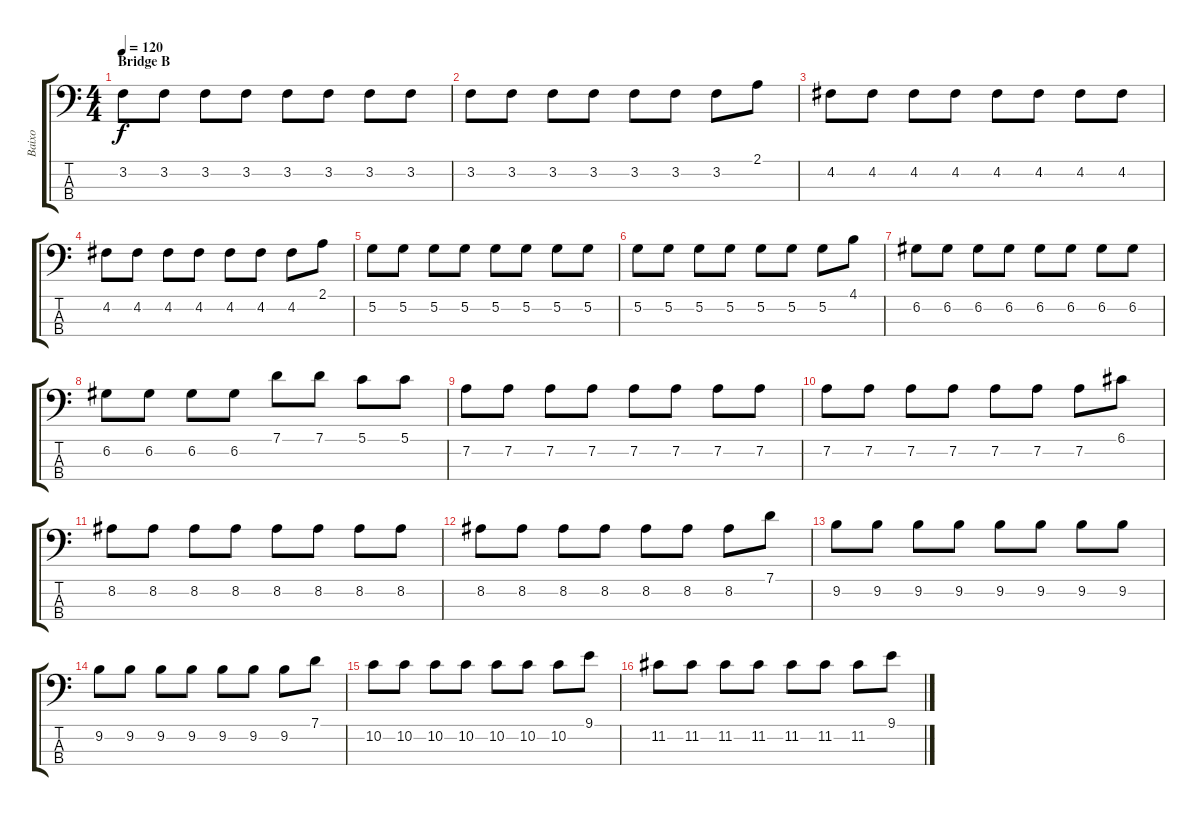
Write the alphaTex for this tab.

\track ("Baixo" "Baixo") {instrument electricbassfinger}
\staff {score tabs}
\tuning (G2 D2 A1 E1) {hide}
\ts (4 4)
\section ("" "Bridge B")
\tempo 120
\clef f4
\ks c
3.2.8{dy f} 3.2.8 3.2.8 3.2.8 3.2.8 3.2.8 3.2.8 3.2.8 |
3.2.8 3.2.8 3.2.8 3.2.8 3.2.8 3.2.8 3.2.8 2.1.8 |
4.2.8 4.2.8 4.2.8 4.2.8 4.2.8 4.2.8 4.2.8 4.2.8 |
4.2.8 4.2.8 4.2.8 4.2.8 4.2.8 4.2.8 4.2.8 2.1.8 |
5.2.8 5.2.8 5.2.8 5.2.8 5.2.8 5.2.8 5.2.8 5.2.8 |
5.2.8 5.2.8 5.2.8 5.2.8 5.2.8 5.2.8 5.2.8 4.1.8 |
6.2.8 6.2.8 6.2.8 6.2.8 6.2.8 6.2.8 6.2.8 6.2.8 |
6.2.8 6.2.8 6.2.8 6.2.8 7.1.8 7.1.8 5.1.8 5.1.8 |
7.2.8 7.2.8 7.2.8 7.2.8 7.2.8 7.2.8 7.2.8 7.2.8 |
7.2.8 7.2.8 7.2.8 7.2.8 7.2.8 7.2.8 7.2.8 6.1.8 |
8.2.8 8.2.8 8.2.8 8.2.8 8.2.8 8.2.8 8.2.8 8.2.8 |
8.2.8 8.2.8 8.2.8 8.2.8 8.2.8 8.2.8 8.2.8 7.1.8 |
9.2.8 9.2.8 9.2.8 9.2.8 9.2.8 9.2.8 9.2.8 9.2.8 |
9.2.8 9.2.8 9.2.8 9.2.8 9.2.8 9.2.8 9.2.8 7.1.8 |
10.2.8 10.2.8 10.2.8 10.2.8 10.2.8 10.2.8 10.2.8 9.1.8 |
11.2.8 11.2.8 11.2.8 11.2.8 11.2.8 11.2.8 11.2.8 9.1.8
